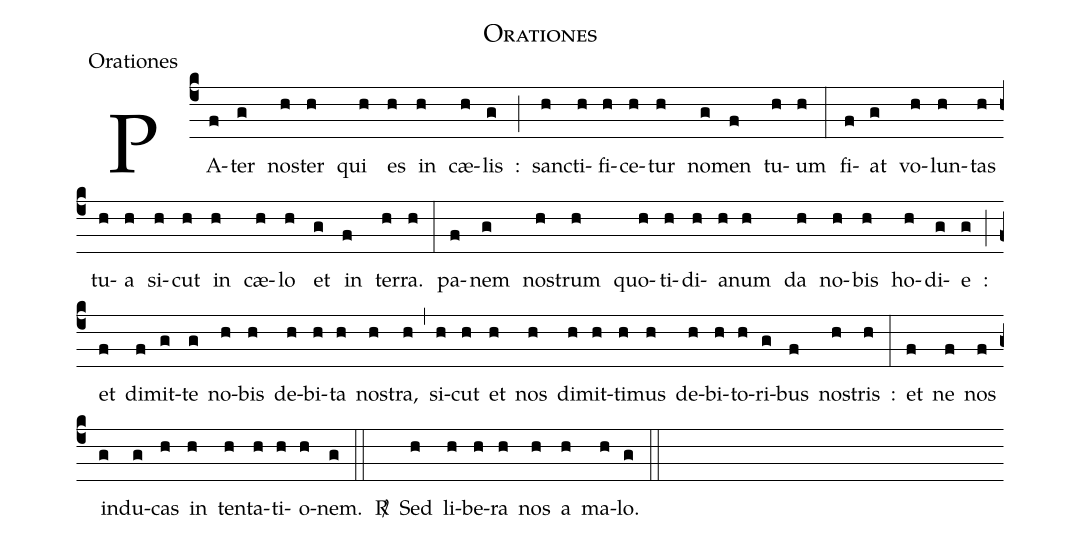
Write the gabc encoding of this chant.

name:Orationes;
office-part:Orationes;
%%
(c4) PA(f)ter(g) nos(h)ter(h) qui(h) es(h) in(h) cæ(h)lis(g) :(;) san(h)cti(h)fi(h)ce(h)tur(h) no(g)men(f) tu(h)um(h) (:)
fi(f)at(g) vo(h)lun-(h)tas(h) tu(h)a(h) si(h)cut(h) in(h) cæ(h)lo(h) et(g) in(f) ter(h)ra.(h) (:) pa(f)nem(g) nos(h)trum(h) quo(h)ti(h)di(h)a(h)num(h) da(h) no(h)bis(h) ho(h)di(g)e(g) :(;) et(f) di(f)mit(g)te(g) no(h)bis(h) de(h)bi(h)ta(h) nos(h)tra,(h) (,)
si(h)cut(h) et(h) nos(h) di(h)mit(h)ti(h)mus(h) de(h)bi(h)to(h)ri(g)bus(f) no(h)stris(h) :(:) et(f) ne(f) nos(f) in(g)du(g)cas(h) in(h) ten(h)ta(h)ti(h)o(h)nem.(g) (::) <v>\Rbar</v>() Sed(h) li(h)be(h)ra(h) nos(h) a(h) ma(h)lo.(g) (::)
